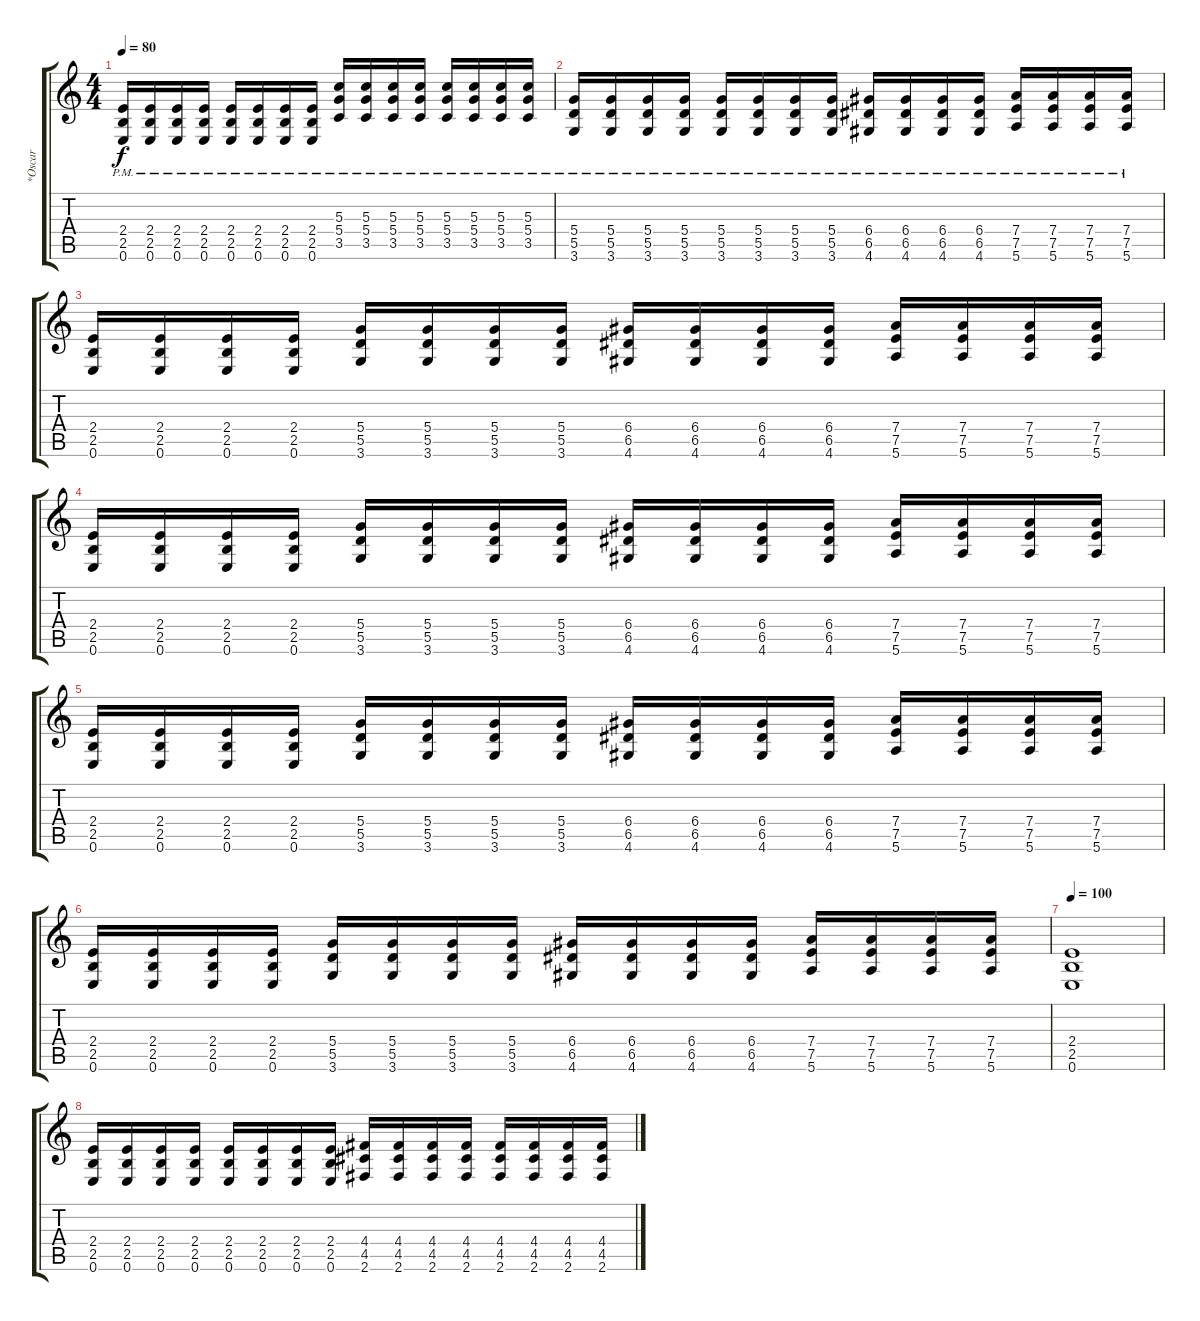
\track ("*Oscar" "*Oscar") {instrument distortionguitar}
\staff {score tabs}
\tuning (E4 B3 G3 D3 A2 E2) {hide}
\ts (4 4)
\tempo 80
\clef g2
\ks c
(2.4{pm} 2.5{pm} 0.6{pm}).16{dy f volume 12} (2.4{pm} 2.5{pm} 0.6{pm}).16 (2.4{pm} 2.5{pm} 0.6{pm}).16 (2.4{pm} 2.5{pm} 0.6{pm}).16 (2.4{pm} 2.5{pm} 0.6{pm}).16 (2.4{pm} 2.5{pm} 0.6{pm}).16 (2.4{pm} 2.5{pm} 0.6{pm}).16 (2.4{pm} 2.5{pm} 0.6{pm}).16 (5.3{pm} 5.4{pm} 3.5{pm}).16 (5.3{pm} 5.4{pm} 3.5{pm}).16 (5.3{pm} 5.4{pm} 3.5{pm}).16 (5.3{pm} 5.4{pm} 3.5{pm}).16 (5.3{pm} 5.4{pm} 3.5{pm}).16 (5.3{pm} 5.4{pm} 3.5{pm}).16 (5.3{pm} 5.4{pm} 3.5{pm}).16 (5.3{pm} 5.4{pm} 3.5{pm}).16 |
(5.4{pm} 5.5{pm} 3.6{pm}).16 (5.4{pm} 5.5{pm} 3.6{pm}).16 (5.4{pm} 5.5{pm} 3.6{pm}).16 (5.4 5.5{pm} 3.6{pm}).16 (5.4{pm} 5.5{pm} 3.6{pm}).16 (5.4{pm} 5.5{pm} 3.6{pm}).16 (5.4{pm} 5.5{pm} 3.6{pm}).16 (5.4{pm} 5.5{pm} 3.6{pm}).16 (6.4{pm} 6.5{pm} 4.6{pm}).16 (6.4{pm} 6.5{pm} 4.6{pm}).16 (6.4{pm} 6.5{pm} 4.6{pm}).16 (6.4{pm} 6.5{pm} 4.6{pm}).16 (7.4{pm} 7.5{pm} 5.6{pm}).16 (7.4{pm} 7.5{pm} 5.6{pm}).16 (7.4{pm} 7.5{pm} 5.6{pm}).16 (7.4{pm} 7.5{pm} 5.6{pm}).16 |
(2.4 2.5 0.6).16 (2.4 2.5 0.6).16 (2.4 2.5 0.6).16 (2.4 2.5 0.6).16 (5.4 5.5 3.6).16 (5.4 5.5 3.6).16 (5.4 5.5 3.6).16 (5.4 5.5 3.6).16 (6.4 6.5 4.6).16 (6.4 6.5 4.6).16 (6.4 6.5 4.6).16 (6.4 6.5 4.6).16 (7.4 7.5 5.6).16 (7.4 7.5 5.6).16 (7.4 7.5 5.6).16 (7.4 7.5 5.6).16 |
(2.4 2.5 0.6).16 (2.4 2.5 0.6).16 (2.4 2.5 0.6).16 (2.4 2.5 0.6).16 (5.4 5.5 3.6).16 (5.4 5.5 3.6).16 (5.4 5.5 3.6).16 (5.4 5.5 3.6).16 (6.4 6.5 4.6).16 (6.4 6.5 4.6).16 (6.4 6.5 4.6).16 (6.4 6.5 4.6).16 (7.4 7.5 5.6).16 (7.4 7.5 5.6).16 (7.4 7.5 5.6).16 (7.4 7.5 5.6).16 |
(2.4 2.5 0.6).16 (2.4 2.5 0.6).16 (2.4 2.5 0.6).16 (2.4 2.5 0.6).16 (5.4 5.5 3.6).16 (5.4 5.5 3.6).16 (5.4 5.5 3.6).16 (5.4 5.5 3.6).16 (6.4 6.5 4.6).16 (6.4 6.5 4.6).16 (6.4 6.5 4.6).16 (6.4 6.5 4.6).16 (7.4 7.5 5.6).16 (7.4 7.5 5.6).16 (7.4 7.5 5.6).16 (7.4 7.5 5.6).16 |
(2.4 2.5 0.6).16 (2.4 2.5 0.6).16 (2.4 2.5 0.6).16 (2.4 2.5 0.6).16 (5.4 5.5 3.6).16 (5.4 5.5 3.6).16 (5.4 5.5 3.6).16 (5.4 5.5 3.6).16 (6.4 6.5 4.6).16 (6.4 6.5 4.6).16 (6.4 6.5 4.6).16 (6.4 6.5 4.6).16 (7.4 7.5 5.6).16 (7.4 7.5 5.6).16 (7.4 7.5 5.6).16 (7.4 7.5 5.6).16 |
\tempo 100
(2.4 2.5 0.6).1 |
(2.4 2.5 0.6).16 (2.4 2.5 0.6).16 (2.4 2.5 0.6).16 (2.4 2.5 0.6).16 (2.4 2.5 0.6).16 (2.4 2.5 0.6).16 (2.4 2.5 0.6).16 (2.4 2.5 0.6).16 (4.4 4.5 2.6).16 (4.4 4.5 2.6).16 (4.4 4.5 2.6).16 (4.4 4.5 2.6).16 (4.4 4.5 2.6).16 (4.4 4.5 2.6).16 (4.4 4.5 2.6).16 (4.4 4.5 2.6).16
